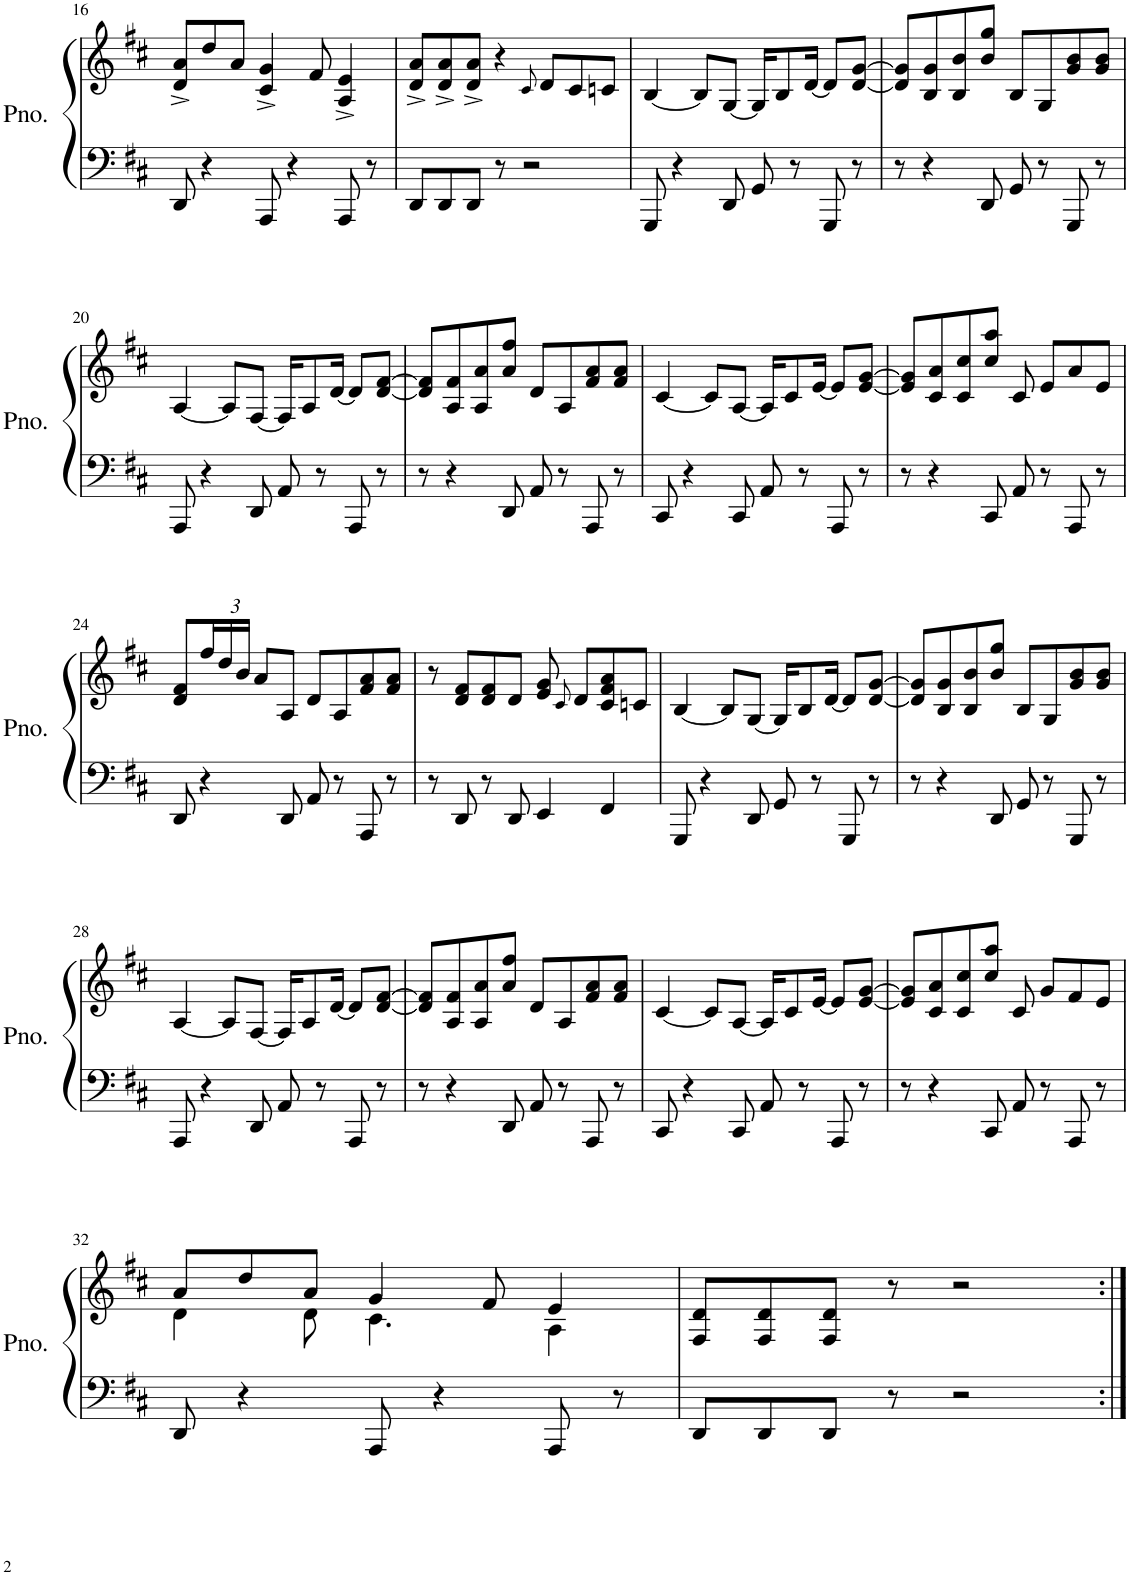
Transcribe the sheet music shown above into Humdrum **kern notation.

**kern	**kern
*part1	*part1
*staff2	*staff1
*I"Piano	*
*I'Pno.	*
!!LO:PB:g=z
*clefF4	*clefG2
*k[f#c#]	*k[f#c#]
*M4/4	*M4/4
=16	=16
8DD/	8d/^ 8a/^L
4r	8dd/
.	8a/J
8AAA/	4c#/^ 4g/^
4r	.
.	8f#/
8AAA/	4A/^ 4e/^
8r	.
=17	=17
8DD/L	8d/^ 8a/^L
8DD/	8d/^ 8a/^
8DD/J	8d/^ 8a/^J
8r	4r
2r	.
.	8qc#/
.	8d/L
.	8c#/
.	8cn/J
=18	=18
8GGG/	[4B/
4r	.
.	8B/L]
8DD/	[8G/J
8GG/	16G/KL]
.	8B/
8r	.
.	[16d/Jk
8GGG/	8d/L]
8r	[8d/ [8g/J
=19	=19
8r	8d/] 8g/]L
4r	8B/ 8g/
.	8B/ 8b/
8DD/	8b/ 8gg/J
8GG/	8B/L
8r	8G/
8GGG/	8g/ 8b/
8r	8g/ 8b/J
!!LO:LB:g=z
=20	=20
8AAA/	[4A/
4r	.
.	8A/L]
8DD/	[8F#/J
8AA/	16F#/KL]
.	8A/
8r	.
.	[16d/Jk
8AAA/	8d/L]
8r	[8d/ [8f#/J
=21	=21
8r	8d/] 8f#/]L
4r	8A/ 8f#/
.	8A/ 8a/
8DD/	8a/ 8ff#/J
8AA/	8d/L
8r	8A/
8AAA/	8f#/ 8a/
8r	8f#/ 8a/J
=22	=22
8CC#/	[4c#/
4r	.
.	8c#/L]
8CC#/	[8A/J
8AA/	16A/KL]
.	8c#/
8r	.
.	[16e/Jk
8AAA/	8e/L]
8r	[8e/ [8g/J
=23	=23
8r	8e/] 8g/]L
4r	8c#/ 8a/
.	8c#/ 8cc#/
8CC#/	8cc#/ 8aa/J
8AA/	8c#/
8r	8e/L
8AAA/	8a/
8r	8e/J
!!LO:LB:g=z
=24	=24
8DD/	8d/ 8f#/L
*	*Xbrackettup
4r	24ff#/L
.	24dd/
.	24b/JJ
.	8a/L
8DD/	8A/J
8AA/	8d/L
8r	8A/
8AAA/	8f#/ 8a/
8r	8f#/ 8a/J
=25	=25
8r	8r
8DD/	8d/ 8f#/L
8r	8d/ 8f#/
8DD/	8d/J
4EE/	8e/ 8g/
.	8qc#/
.	8d/L
4FF#/	8c#/ 8f#/ 8a/
.	8cn/J
=26	=26
8GGG/	[4B/
4r	.
.	8B/L]
8DD/	[8G/J
8GG/	16G/KL]
.	8B/
8r	.
.	[16d/Jk
8GGG/	8d/L]
8r	[8d/ [8g/J
=27	=27
8r	8d/] 8g/]L
4r	8B/ 8g/
.	8B/ 8b/
8DD/	8b/ 8gg/J
8GG/	8B/L
8r	8G/
8GGG/	8g/ 8b/
8r	8g/ 8b/J
!!LO:LB:g=z
=28	=28
8AAA/	[4A/
4r	.
.	8A/L]
8DD/	[8F#/J
8AA/	16F#/KL]
.	8A/
8r	.
.	[16d/Jk
8AAA/	8d/L]
8r	[8d/ [8f#/J
=29	=29
8r	8d/] 8f#/]L
4r	8A/ 8f#/
.	8A/ 8a/
8DD/	8a/ 8ff#/J
8AA/	8d/L
8r	8A/
8AAA/	8f#/ 8a/
8r	8f#/ 8a/J
=30	=30
8CC#/	[4c#/
4r	.
.	8c#/L]
8CC#/	[8A/J
8AA/	16A/KL]
.	8c#/
8r	.
.	[16e/Jk
8AAA/	8e/L]
8r	[8e/ [8g/J
=31	=31
8r	8e/] 8g/]L
4r	8c#/ 8a/
.	8c#/ 8cc#/
8CC#/	8cc#/ 8aa/J
8AA/	8c#/
8r	8g/L
8AAA/	8f#/
8r	8e/J
!!LO:LB:g=z
=32	=32
*	*^
8DD/	8a/L	4d\
4r	8dd/	.
.	8a/J	8d\
8AAA/	4g/	4.c#\
4r	.	.
.	8f#/	.
8AAA/	4e/	4A\
8r	.	.
*	*v	*v
=33	=33
8DD/L	8F#/ 8d/L
8DD/	8F#/ 8d/
8DD/J	8F#/ 8d/J
8r	8r
2r	2r
=:|!	=:|!
*-	*-
